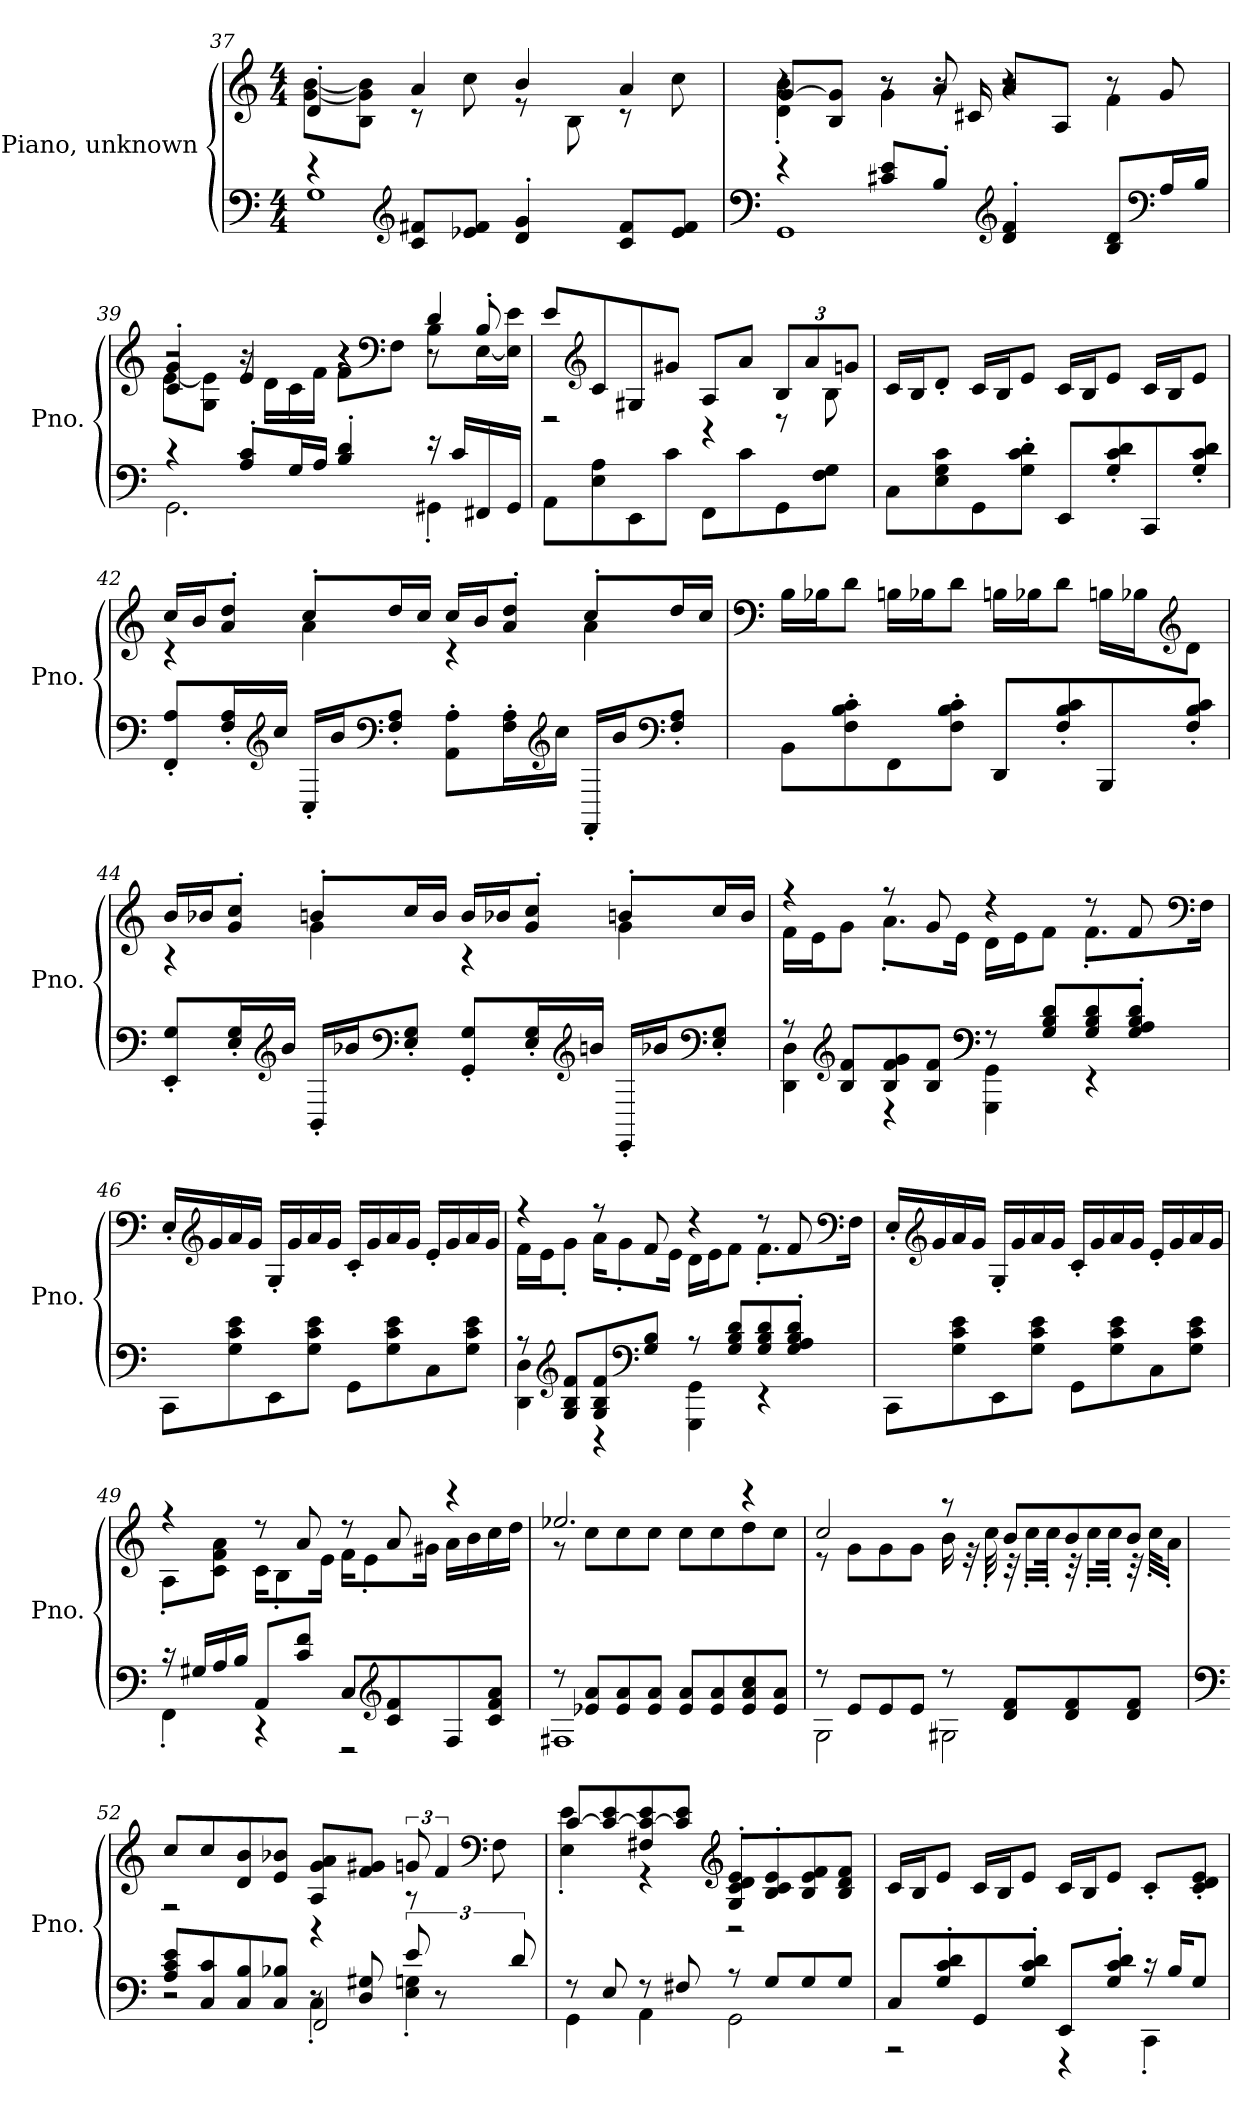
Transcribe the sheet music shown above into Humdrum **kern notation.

**kern	**kern
*part1	*part1
*staff2	*staff1
*I"Piano, unknown	*
*I'Pno.	*
*clefF4	*clefG2
*k[]	*k[]
*M4/4	*M4/4
=37	=37
*^	*^
4r	1G	4d'/	[8g\ [8b\L
.	.	.	8B\ 8g\] 8b\]J
*clefG2	*	*	*
8c/ 8f#X/L	.	4a/	8r
8e-X/ 8f#/J	.	.	8cc\
4d/' 4g/'	.	4b/	8r
.	.	.	8B\
8c/ 8f#/L	.	4a/	8r
8e-/ 8f#/J	.	.	8cc\
*	*	*v	*v
=38	=38	=38
*clefF4	*	*
*	*	*^
*	*	*	*^
4r	1GG	4r	4d\' 4b\'	[8g/L
.	.	.	.	8B/ 8g/]J
8c#X/ 8e/L	.	8r	4g\	8r
8B'/J	.	8a/	.	16r
.	.	.	.	16c#X/
*clefG2	*	*	*	*
4d/' 4f/'	.	2r	4r	8a/L
.	.	.	.	8A/J
8B/ 8d/L	.	.	4f\	8r
*clefF4	*	*	*	*
16A/L	.	.	.	8g/
16B/JJ	.	.	.	.
!!LO:LB:g=z	!!	!!
=39	=39	=39	=39	=39
4r	2.GG\	4c/' 4g/'	[8e\L	2r
.	.	.	8G\ 8e\]J	.
8A/' 8c/'L	.	4e/	16r	.
.	.	.	16d\LL	.
16G/L	.	.	16c\	.
16A/JJ	.	.	16f\JJ	.
4B/' 4d/'	.	4r	8f\L	4r
*	*	*clefF4	*	*
.	.	.	8F\J	.
16r	4GG#X'\	4d/	8B\L	8r
16c/LL	.	.	.	.
16FF#X/	.	.	[16E\L	8B'/
16GG#/JJ	.	.	16E\] 16e\JJ	.
*v	*v	*	*	*
*	*	*v	*v
=40	=40	=40
8AA\L	8e/L	2r
*	*clefG2	*
8E\ 8A\	8c/	.
8EE\	8G#X/	.
8c\J	8g#X/J	.
8FF\L	8A/L	4r
8c\	8a/J	.
*	*Xbrackettup	*
8GG\	12B/L	8r
.	12a/	.
8F\ 8G\J	.	8B\
.	12gn/J	.
*	*v	*v
!!LO:LB:g=z
=41	=41
8C\L	16c/LL
.	16B/J
8E\ 8G\ 8c\	8d'/J
8GG\	16c/LL
.	16B/J
8G\' 8c\' 8d\'J	8e/J
8EE/L	16c/LL
.	16B/J
8G/' 8c/' 8d/'	8e/J
8CC/	16c/LL
.	16B/J
8G/' 8c/' 8d/'J	8e/J
=42	=42
*	*^
8FF/' 8A/'L	16cc/LL	4r
.	16b/J	.
16F/' 16A/'L	8a/' 8dd/'J	.
*clefG2	*	*
16cc/JJ	.	.
16C'/LL	8cc'/L	4a\
16b/J	.	.
*clefF4	*	*
8F/' 8A/'J	16dd/L	.
.	16cc/JJ	.
8AA\' 8A\'L	16cc/LL	4r
.	16b/J	.
16F\' 16A\'L	8a/' 8dd/'J	.
*clefG2	*	*
16cc\JJ	.	.
16FF'/LL	8cc'/L	4a\
16b/J	.	.
*clefF4	*	*
8F/' 8A/'J	16dd/L	.
.	16cc/JJ	.
*	*v	*v
!!LO:PB:g=z
=43	=43
*	*clefF4
8BB\L	16B\LL
.	16B-X\J
8F\' 8B\' 8c\'	8d\J
8FF\	16Bn\LL
.	16B-X\J
8F\' 8B\' 8c\'J	8d\J
8DD/L	16Bn\LL
.	16B-X\J
8F/' 8B/' 8c/'	8d\J
8BBB/	16Bn\LL
.	16B-X\J
*	*clefG2
8F/' 8B/' 8c/'J	8d\J
=44	=44
*	*^
8EE/' 8G/'L	16b/LL	4r
.	16b-X/J	.
16E/' 16G/'L	8g/' 8cc/'J	.
*clefG2	*	*
16b/JJ	.	.
16BB'/LL	8bn'/L	4g\
16b-X/J	.	.
*clefF4	*	*
8E/' 8G/'J	16cc/L	.
.	16b/JJ	.
8GG/' 8G/'L	16b/LL	4r
.	16b-X/J	.
16E/' 16G/'L	8g/' 8cc/'J	.
*clefG2	*	*
16bn/JJ	.	.
16EE'/LL	8bn'/L	4g\
16b-X/J	.	.
*clefF4	*	*
8E/' 8G/'J	16cc/L	.
.	16b/JJ	.
!!LO:LB:g=z	!!
=45	=45	=45
*^	*	*
8r	4DD\ 4D\	4r	16f\LL
.	.	.	16e\J
*clefG2	*	*	*
8B/ 8f/L	.	.	8g\J
8B/ 8f/ 8g/	4r	8r	8.a'\L
8B/ 8f/J	.	8g/	.
.	.	.	16e\Jk
*clefF4	*	*	*
8r	4GGG\ 4GG\	4r	16d\LL
.	.	.	16e\J
8G/ 8B/ 8d/L	.	.	8f\J
8G/ 8B/ 8d/	4r	8r	8.f'\L
8G/' 8A/' 8B/' 8d/'J	.	8f/	.
*	*	*clefF4	*
.	.	.	16F\Jk
*v	*v	*	*
*	*v	*v
=46	=46
8CC\L	16E'/LL
*	*clefG2
.	16g/
8G\ 8c\ 8e\	16a/
.	16g/JJ
8EE\	16G'/LL
.	16g/
8G\ 8c\ 8e\J	16a/
.	16g/JJ
8GG\L	16c'/LL
.	16g/
8G\ 8c\ 8e\	16a/
.	16g/JJ
8C\	16e'/LL
.	16g/
8G\ 8c\ 8e\J	16a/
.	16g/JJ
!!LO:LB:g=z
=47	=47
*^	*^
8r	4DD\ 4D\	4r	16f\LL
.	.	.	16e\J
*clefG2	*	*	*
8G/ 8B/ 8f/L	.	.	8g'\J
8G/ 8B/ 8f/	4r	8r	16a\KL
.	.	.	8g'\
*clefF4	*	*	*
8G/ 8B/J	.	8f/	.
.	.	.	16e\Jk
8r	4GGG\ 4GG\	4r	16d\LL
.	.	.	16e\J
8G/ 8B/ 8d/L	.	.	8f\J
8G/ 8B/ 8d/	4r	8r	8.f'\L
8G/' 8A/' 8B/' 8d/'J	.	8f/	.
*	*	*clefF4	*
.	.	.	16F\Jk
*v	*v	*	*
*	*v	*v
=48	=48
8CC\L	16E'/LL
*	*clefG2
.	16g/
8G\ 8c\ 8e\	16a/
.	16g/JJ
8EE\	16G'/LL
.	16g/
8G\ 8c\ 8e\J	16a/
.	16g/JJ
8GG\L	16c'/LL
.	16g/
8G\ 8c\ 8e\	16a/
.	16g/JJ
8C\	16e'/LL
.	16g/
8G\ 8c\ 8e\J	16a/
.	16g/JJ
!!LO:LB:g=z
=49	=49
*^	*^
16r	4FF'\	4r	8A'\L
16G#X/LL	.	.	.
16A/	.	.	8c\ 8f\ 8a\J
16B/JJ	.	.	.
8AA/L	4r	8r	16c\KL
.	.	.	8B'\
8c/ 8f/J	.	8a/	.
.	.	.	16e\Jk
8C/L	2r	8r	16f\KL
.	.	.	8e'\
*clefG2	*	*	*
8c/ 8f/	.	8a/	.
.	.	.	16g#X\Jk
8F/	.	4r	16a\LL
.	.	.	16b\
8c/ 8f/ 8a/J	.	.	16cc\
.	.	.	16dd\JJ
=50	=50	=50	=50
8r	1F#X	2.ee-X/	8r
8e-X/ 8a/L	.	.	8cc\L
8e-/ 8a/	.	.	8cc\
8e-/ 8a/J	.	.	8cc\J
8e-/ 8a/L	.	.	8cc\L
8e-/ 8a/	.	.	8cc\
8e-/ 8a/ 8cc/	.	4r	8dd\
8e-/ 8a/J	.	.	8cc\J
=51	=51	=51	=51
8r	2G\	2cc/	8r
8e/L	.	.	8g\L
8e/	.	.	8g\
8e/J	.	.	8g\J
8r	2G#X\	8r	16b\
.	.	.	32r
.	.	.	32cc'\
8d/ 8f/L	.	8b/L	32r
.	.	.	16cc'\LL
.	.	.	32cc'\JJk
8d/ 8f/	.	8b/	32r
.	.	.	16cc'\LL
.	.	.	32cc'\JJk
8d/ 8f/J	.	8b/J	32r
.	.	.	32cc'\KLL
.	.	.	16a'\JJ
*v	*v	*	*
!!LO:LB:g=z	!!
=52	=52	=52
*clefF4	*	*
*^	*	*
*	*^	*	*
8A/ 8c/ 8e/L	2r	2r	8cc/L	2r
8C/ 8c/	.	.	8cc/	.
8C/ 8B/	.	.	8d/ 8b/	.
8C/ 8B-X/J	.	.	8e/ 8b-X/J	.
8r	4C'\	2FF/	8A/ 8g/ 8a/L	4r
8D/ 8G#X/	.	.	8f/ 8g#X/J	.
*	*	*	*brackettup	*
12e/	4E\' 4Gn\'	.	12gn/	8r
12r	.	.	6f/	.
*	*	*	*clefF4	*
.	.	.	.	8F\
12d/	.	.	.	.
*	*v	*v	*	*
=53	=53	=53	=53
8r	4GG\	[8c/L	4E\' 4e\'
8E/	.	8c/_ 8e/	.
8r	4AA\	8F#X/ 8c/_ 8e/	4r
8F#X/	.	8c/] 8e/J	.
*	*	*clefG2	*
8r	2GG\	8G/' 8c/' 8d/' 8e/'L	2r
8G/L	.	8B/' 8c/' 8e/'	.
8G/	.	8B/ 8e/ 8f/	.
8G/J	.	8B/ 8d/ 8f/J	.
*	*	*v	*v
!!LO:LB:g=z
=54	=54	=54
8C/L	2r	16c/LL
.	.	16B/J
8G/' 8c/' 8d/'	.	8e/J
8GG/	.	16c/LL
.	.	16B/J
8G/' 8c/' 8d/'J	.	8e/J
8EE/L	4r	16c/LL
.	.	16B/J
8G/' 8c/' 8d/'J	.	8e/J
16r	4CC'\	8c'/L
16B/KL	.	.
8G/J	.	8c/' 8d/' 8e/'J
*v	*v	*
=	=
*-	*-
